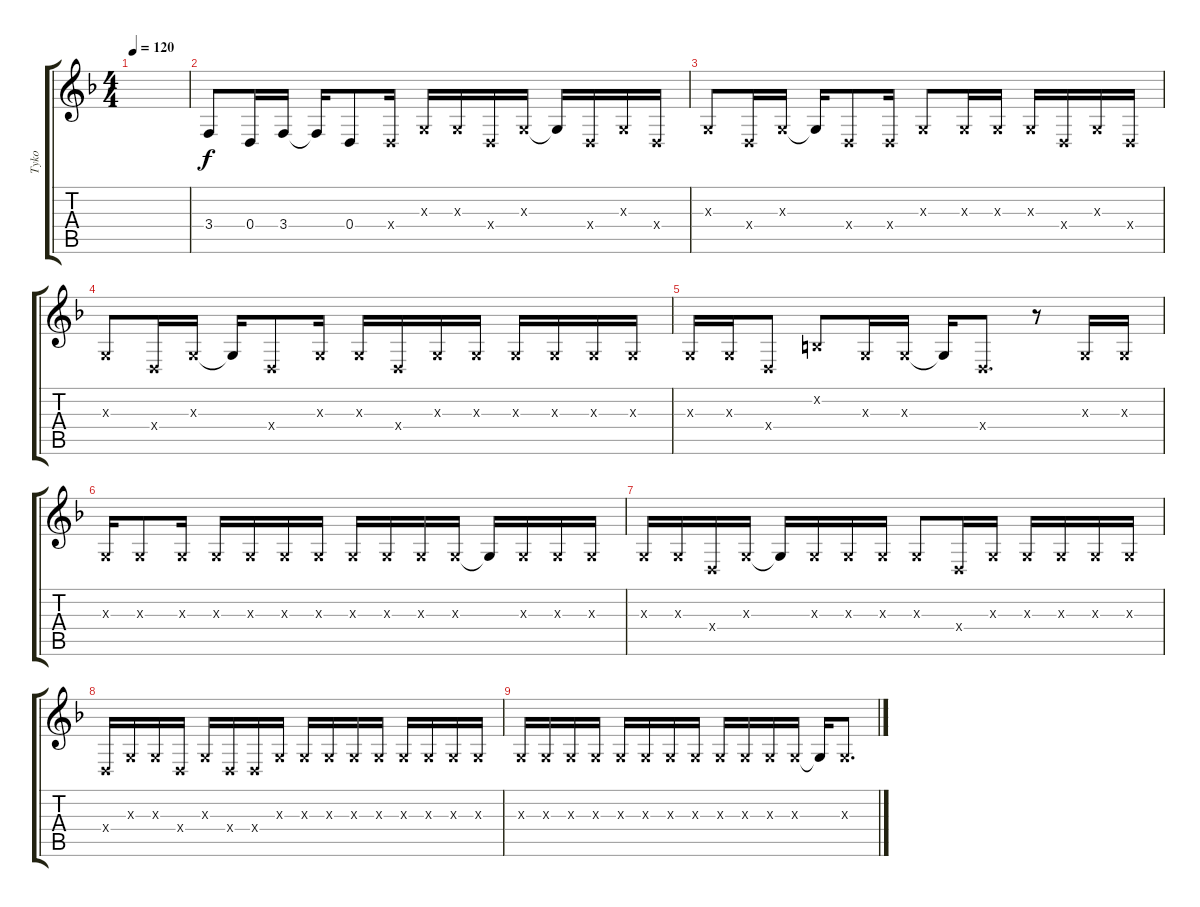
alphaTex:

\track ("Tyko" "Tyko") {instrument voiceoohs}
\staff {score tabs}
\tuning (E4 B3 G3 D3 A2 E2) {hide}
\ts (4 4)
\tempo 120
\clef g2
\ks f
|
3.4.8 0.4.16 3.4.16 3.4{t}.16 0.4.8 0.4{x}.16 0.3{x}.16 0.3{x}.16 0.4{x}.16 0.3{x}.16 0.3{t}.16 0.4{x}.16 0.3{x}.16 0.4{x}.16 |
0.3{x}.8 0.4{x}.16 0.3{x}.16 0.3{t}.16 0.4{x}.8 0.4{x}.16 0.3{x}.8 0.3{x}.16 0.3{x}.16 0.3{x}.16 0.4{x}.16 0.3{x}.16 0.4{x}.16 |
0.3{x}.8 0.4{x}.16 0.3{x}.16 0.3{t}.16 0.4{x}.8 0.3{x}.16 0.3{x}.16 0.4{x}.16 0.3{x}.16 0.3{x}.16 0.3{x}.16 0.3{x}.16 0.3{x}.16 0.3{x}.16 |
0.3{x}.16 0.3{x}.16 0.4{x}.8 0.2{x}.8 0.3{x}.16 0.3{x}.16 0.3{t}.16 0.4{x}.8{d} r.8 0.3{x}.16 0.3{x}.16 |
0.3{x}.16 0.3{x}.8 0.3{x}.16 0.3{x}.16 0.3{x}.16 0.3{x}.16 0.3{x}.16 0.3{x}.16 0.3{x}.16 0.3{x}.16 0.3{x}.16 0.3{t}.16 0.3{x}.16 0.3{x}.16 0.3{x}.16 |
0.3{x}.16 0.3{x}.16 0.4{x}.16 0.3{x}.16 0.3{t}.16 0.3{x}.16 0.3{x}.16 0.3{x}.16 0.3{x}.8 0.4{x}.16 0.3{x}.16 0.3{x}.16 0.3{x}.16 0.3{x}.16 0.3{x}.16 |
0.4{x}.16 0.3{x}.16 0.3{x}.16 0.4{x}.16 0.3{x}.16 0.4{x}.16 0.4{x}.16 0.3{x}.16 0.3{x}.16 0.3{x}.16 0.3{x}.16 0.3{x}.16 0.3{x}.16 0.3{x}.16 0.3{x}.16 0.3{x}.16 |
0.3{x}.16 0.3{x}.16 0.3{x}.16 0.3{x}.16 0.3{x}.16 0.3{x}.16 0.3{x}.16 0.3{x}.16 0.3{x}.16 0.3{x}.16 0.3{x}.16 0.3{x}.16 0.3{t}.16 0.3{x}.8{d}
